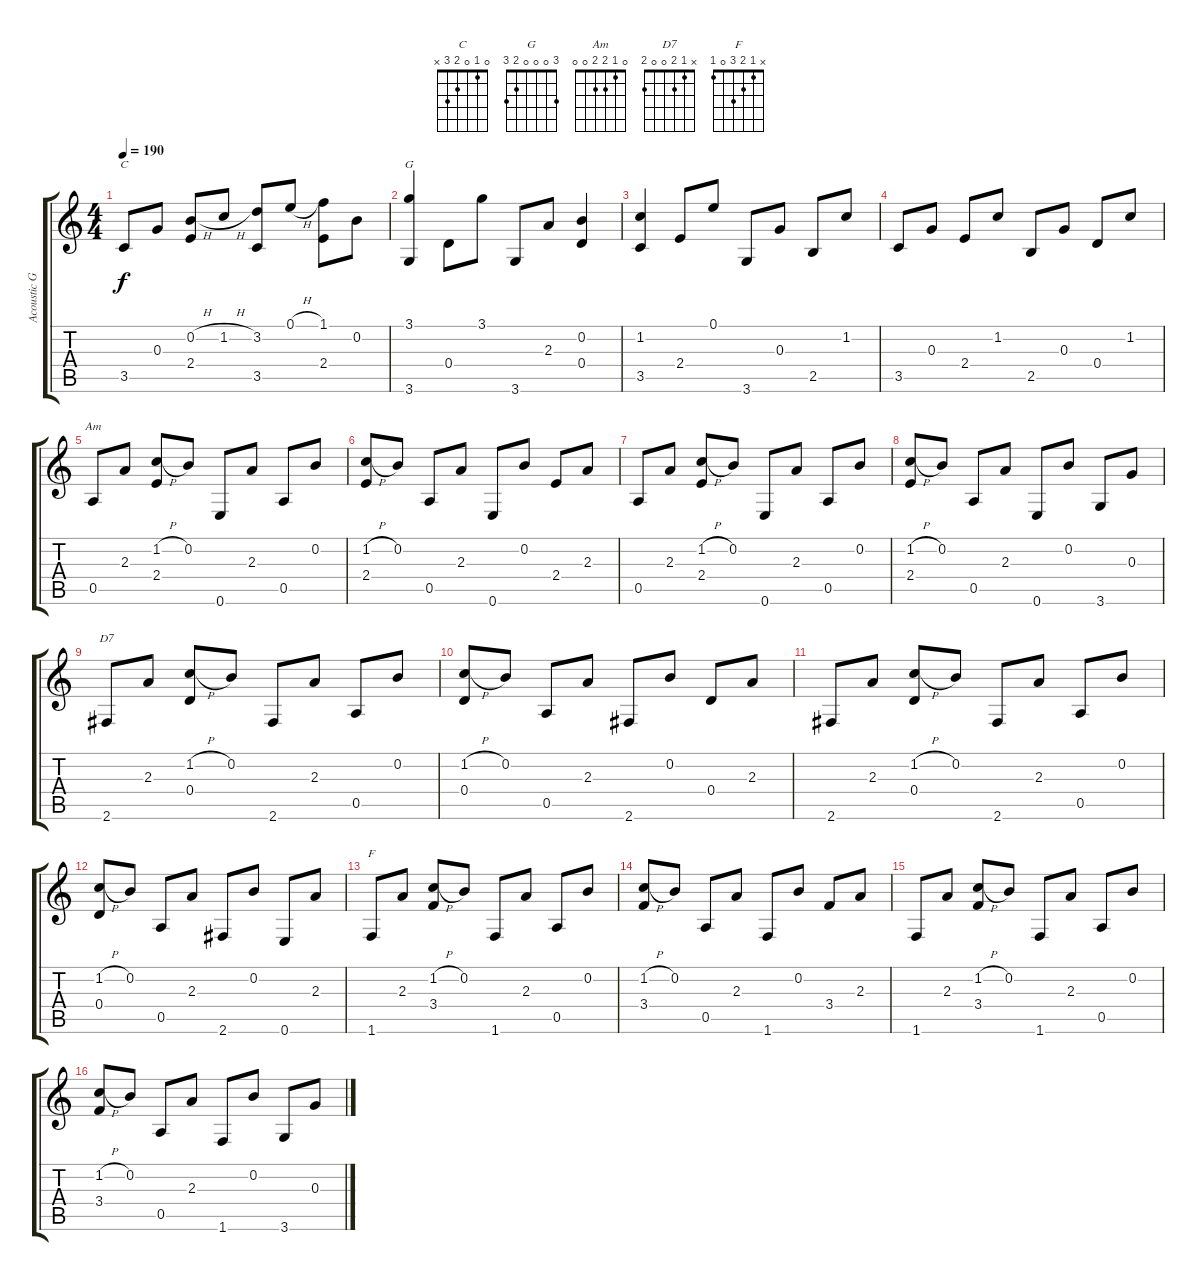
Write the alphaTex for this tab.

\track ("Acoustic Guitar" "Acoustic G") {instrument acousticguitarnylon}
\staff {score tabs}
\tuning (E4 B3 G3 D3 A2 E2) {hide}
\chord ("C" 0 1 0 2 3 x)
\chord ("G" 3 0 0 0 2 3)
\chord ("Am" 0 1 2 2 0 0)
\chord ("D7" x 1 2 0 0 2)
\chord ("F" x 1 2 3 0 1)
\ts (4 4)
\tempo 190
\clef g2
\ks c
3.5.8{ch "C" dy f} 0.3.8 (0.2{h} 2.4).8 1.2{h}.8 (3.2 3.5).8 0.1{h}.8 (1.1 2.4).8 0.2.8 |
(3.1 3.6).4{ch "G"} 0.4.8 3.1.8 3.6.8 2.3.8 (0.2 0.4).4 |
(1.2 3.5).4 2.4.8 0.1.8 3.6.8 0.3.8 2.5.8 1.2.8 |
3.5.8 0.3.8 2.4.8 1.2.8 2.5.8 0.3.8 0.4.8 1.2.8 |
0.5.8{ch "Am"} 2.3.8 (1.2{h} 2.4).8 0.2.8 0.6.8 2.3.8 0.5.8 0.2.8 |
(1.2{h} 2.4).8 0.2.8 0.5.8 2.3.8 0.6.8 0.2.8 2.4.8 2.3.8 |
0.5.8 2.3.8 (1.2{h} 2.4).8 0.2.8 0.6.8 2.3.8 0.5.8 0.2.8 |
(1.2{h} 2.4).8 0.2.8 0.5.8 2.3.8 0.6.8 0.2.8 3.6.8 0.3.8 |
2.6.8{ch "D7"} 2.3.8 (1.2{h} 0.4).8 0.2.8 2.6.8 2.3.8 0.5.8 0.2.8 |
(1.2{h} 0.4).8 0.2.8 0.5.8 2.3.8 2.6.8 0.2.8 0.4.8 2.3.8 |
2.6.8 2.3.8 (1.2{h} 0.4).8 0.2.8 2.6.8 2.3.8 0.5.8 0.2.8 |
(1.2{h} 0.4).8 0.2.8 0.5.8 2.3.8 2.6.8 0.2.8 0.6.8 2.3.8 |
1.6.8{ch "F"} 2.3.8 (1.2{h} 3.4).8 0.2.8 1.6.8 2.3.8 0.5.8 0.2.8 |
(1.2{h} 3.4).8 0.2.8 0.5.8 2.3.8 1.6.8 0.2.8 3.4.8 2.3.8 |
1.6.8 2.3.8 (1.2{h} 3.4).8 0.2.8 1.6.8 2.3.8 0.5.8 0.2.8 |
(1.2{h} 3.4).8 0.2.8 0.5.8 2.3.8 1.6.8 0.2.8 3.6.8 0.3.8
